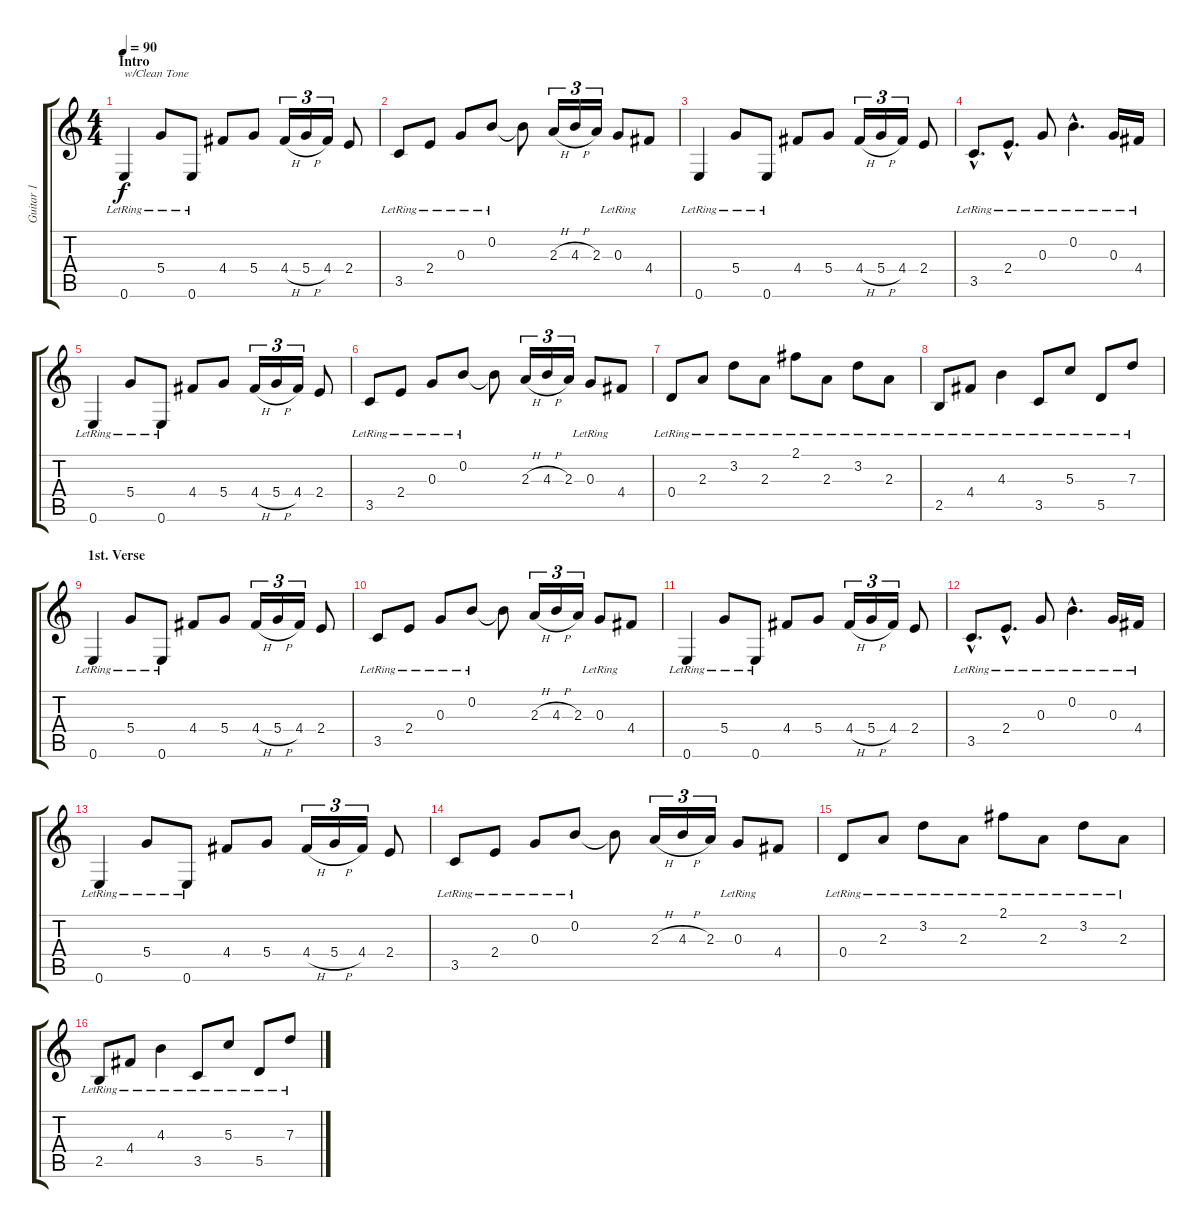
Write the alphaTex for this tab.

\track ("Guitar 1" "Guitar 1") {instrument distortionguitar}
\staff {score tabs}
\tuning (E4 B3 G3 D3 A2 E2) {hide}
\ts (4 4)
\section ("" "Intro")
\tempo 90
\clef g2
\ks c
0.6{lr}.4{txt "w/Clean Tone" dy f instrument electricguitarjazz} 5.4{lr}.8 0.6{lr}.8 4.4.8 5.4.8 4.4{h}.16{tu (3 2)} 5.4{h}.16{tu (3 2)} 4.4.16{tu (3 2)} 2.4.8 |
3.5{lr}.8 2.4{lr}.8 0.3{lr}.8 0.2{lr}.8 0.2{t}.8 2.3{h}.16{tu (3 2)} 4.3{h}.16{tu (3 2)} 2.3.16{tu (3 2)} 0.3{lr}.8 4.4.8 |
0.6{lr}.4 5.4{lr}.8 0.6{lr}.8 4.4.8 5.4.8 4.4{h}.16{tu (3 2)} 5.4{h}.16{tu (3 2)} 4.4.16{tu (3 2)} 2.4.8 |
3.5{hac lr}.8{d} 2.4{hac lr}.8{d} 0.3{lr}.8 0.2{hac lr}.4{d} 0.3{lr}.16 4.4{lr}.16 |
0.6{lr}.4 5.4{lr}.8 0.6{lr}.8 4.4.8 5.4.8 4.4{h}.16{tu (3 2)} 5.4{h}.16{tu (3 2)} 4.4.16{tu (3 2)} 2.4.8 |
3.5{lr}.8 2.4{lr}.8 0.3{lr}.8 0.2{lr}.8 0.2{t}.8 2.3{h}.16{tu (3 2)} 4.3{h}.16{tu (3 2)} 2.3.16{tu (3 2)} 0.3{lr}.8 4.4.8 |
0.4{lr}.8 2.3{lr}.8 3.2{lr}.8 2.3{lr}.8 2.1{lr}.8 2.3{lr}.8 3.2{lr}.8 2.3{lr}.8 |
2.5{lr}.8 4.4{lr}.8 4.3{lr}.4 3.5{lr}.8 5.3{lr}.8 5.5{lr}.8 7.3{lr}.8 |
\section ("" "1st. Verse")
0.6{lr}.4 5.4{lr}.8 0.6{lr}.8 4.4.8 5.4.8 4.4{h}.16{tu (3 2)} 5.4{h}.16{tu (3 2)} 4.4.16{tu (3 2)} 2.4.8 |
3.5{lr}.8 2.4{lr}.8 0.3{lr}.8 0.2{lr}.8 0.2{t}.8 2.3{h}.16{tu (3 2)} 4.3{h}.16{tu (3 2)} 2.3.16{tu (3 2)} 0.3{lr}.8 4.4.8 |
0.6{lr}.4 5.4{lr}.8 0.6{lr}.8 4.4.8 5.4.8 4.4{h}.16{tu (3 2)} 5.4{h}.16{tu (3 2)} 4.4.16{tu (3 2)} 2.4.8 |
3.5{hac lr}.8{d} 2.4{hac lr}.8{d} 0.3{lr}.8 0.2{hac lr}.4{d} 0.3{lr}.16 4.4{lr}.16 |
0.6{lr}.4 5.4{lr}.8 0.6{lr}.8 4.4.8 5.4.8 4.4{h}.16{tu (3 2)} 5.4{h}.16{tu (3 2)} 4.4.16{tu (3 2)} 2.4.8 |
3.5{lr}.8 2.4{lr}.8 0.3{lr}.8 0.2{lr}.8 0.2{t}.8 2.3{h}.16{tu (3 2)} 4.3{h}.16{tu (3 2)} 2.3.16{tu (3 2)} 0.3{lr}.8 4.4.8 |
0.4{lr}.8 2.3{lr}.8 3.2{lr}.8 2.3{lr}.8 2.1{lr}.8 2.3{lr}.8 3.2{lr}.8 2.3{lr}.8 |
2.5{lr}.8 4.4{lr}.8 4.3{lr}.4 3.5{lr}.8 5.3{lr}.8 5.5{lr}.8 7.3{lr}.8
